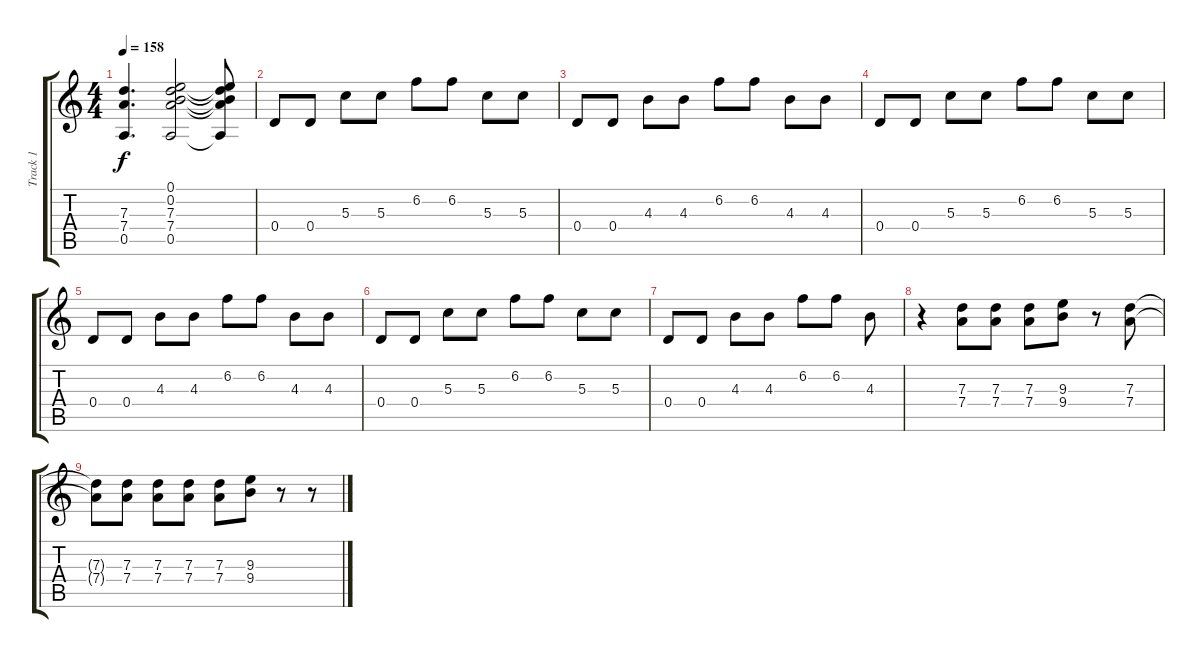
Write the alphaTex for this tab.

\track ("Track 1" "Track 1") {instrument overdrivenguitar}
\staff {score tabs}
\tuning (E4 B3 G3 D3 A2 E2) {hide}
\ts (4 4)
\tempo 158
\clef g2
\ks c
(7.3 7.4 0.5).4{d dy f} (0.1 0.2 7.3 7.4 0.5).2 (0.1{t} 0.2{t} 7.3{t} 7.4{t} 0.5{t}).8 |
0.4.8 0.4.8 5.3.8 5.3.8 6.2.8 6.2.8 5.3.8 5.3.8 |
0.4.8 0.4.8 4.3.8 4.3.8 6.2.8 6.2.8 4.3.8 4.3.8 |
0.4.8 0.4.8 5.3.8 5.3.8 6.2.8 6.2.8 5.3.8 5.3.8 |
0.4.8 0.4.8 4.3.8 4.3.8 6.2.8 6.2.8 4.3.8 4.3.8 |
0.4.8 0.4.8 5.3.8 5.3.8 6.2.8 6.2.8 5.3.8 5.3.8 |
0.4.8 0.4.8 4.3.8 4.3.8 6.2.8 6.2.8 4.3.8 |
r.4 (7.3 7.4).8 (7.3 7.4).8 (7.3 7.4).8 (9.3 9.4).8 r.8 (7.3 7.4).8 |
(7.3{t} 7.4{t}).8 (7.3 7.4).8 (7.3 7.4).8 (7.3 7.4).8 (7.3 7.4).8 (9.3 9.4).8 r.8 r.8
